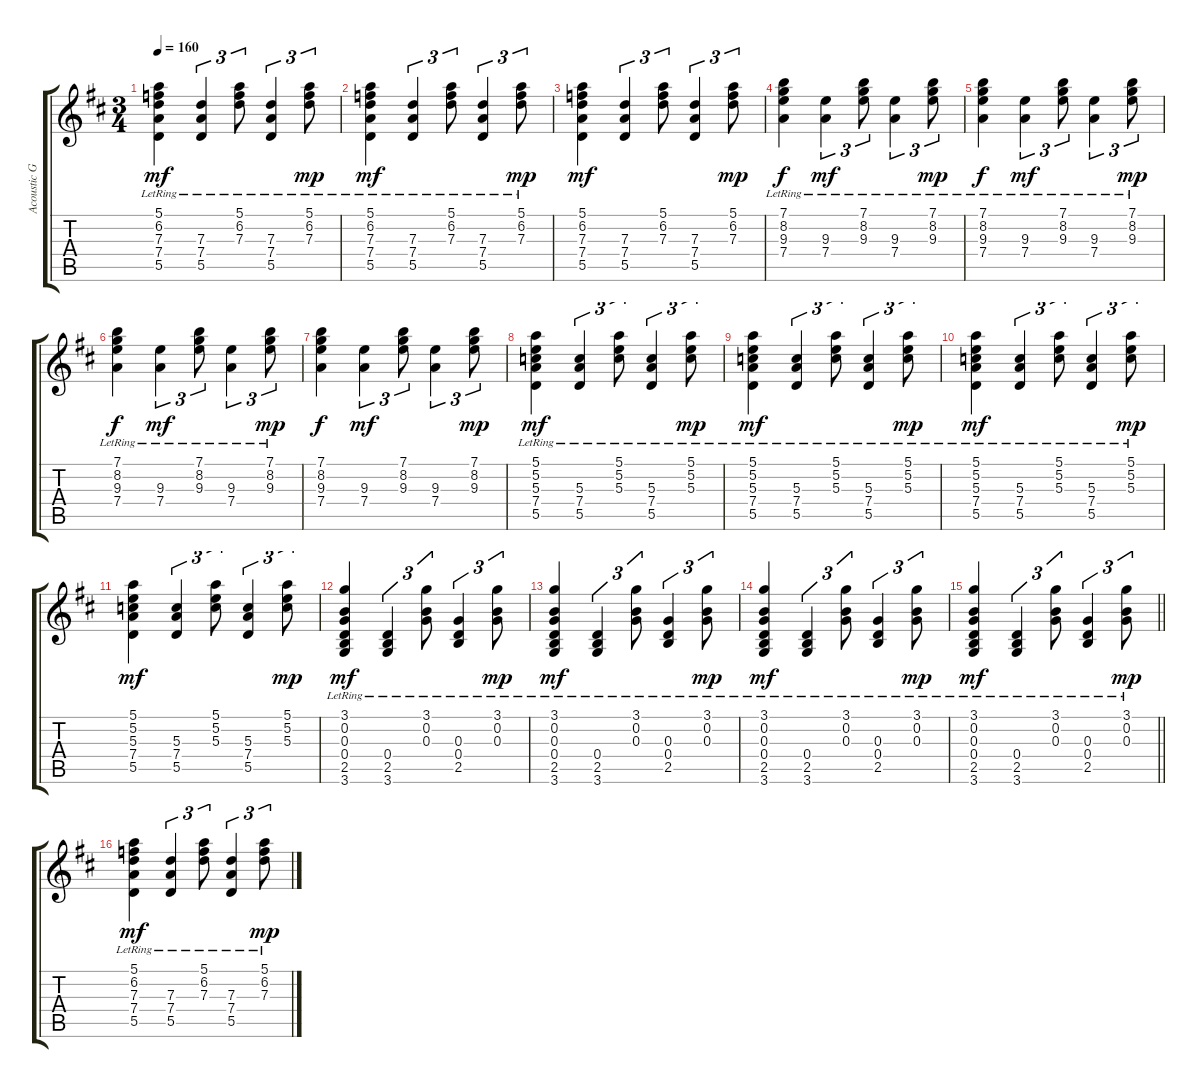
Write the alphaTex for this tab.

\track ("Acoustic Guitar [David Gilmour]" "Acoustic G") {instrument acousticguitarsteel}
\staff {score tabs}
\tuning (E4 B3 G3 D3 A2 E2) {hide}
\ts (3 4)
\tempo 160
\clef g2
\ks d
(5.1{lr} 6.2{lr} 7.3{lr} 7.4{lr} 5.5{lr}).4{dy mf} (7.3{lr} 7.4{lr} 5.5{lr}).4{tu (3 2)} (5.1{lr} 6.2{lr} 7.3{lr}).8{tu (3 2)} (7.3{lr} 7.4{lr} 5.5{lr}).4{tu (3 2)} (5.1{lr} 6.2{lr} 7.3{lr}).8{tu (3 2) dy mp} |
(5.1{lr} 6.2{lr} 7.3{lr} 7.4{lr} 5.5{lr}).4{dy mf} (7.3{lr} 7.4{lr} 5.5{lr}).4{tu (3 2)} (5.1{lr} 6.2{lr} 7.3{lr}).8{tu (3 2)} (7.3{lr} 7.4{lr} 5.5{lr}).4{tu (3 2)} (5.1{lr} 6.2{lr} 7.3{lr}).8{tu (3 2) dy mp} |
(5.1 6.2 7.3 7.4 5.5).4{dy mf} (7.3 7.4 5.5).4{tu (3 2)} (5.1 6.2 7.3).8{tu (3 2)} (7.3 7.4 5.5).4{tu (3 2)} (5.1 6.2 7.3).8{tu (3 2) dy mp} |
(7.1{lr} 8.2{lr} 9.3{lr} 7.4{lr}).4{dy f} (9.3{lr} 7.4{lr}).4{tu (3 2) dy mf} (7.1{lr} 8.2{lr} 9.3{lr}).8{tu (3 2)} (9.3{lr} 7.4{lr}).4{tu (3 2)} (7.1{lr} 8.2{lr} 9.3{lr}).8{tu (3 2) dy mp} |
(7.1{lr} 8.2{lr} 9.3{lr} 7.4{lr}).4{dy f} (9.3{lr} 7.4{lr}).4{tu (3 2) dy mf} (7.1{lr} 8.2{lr} 9.3{lr}).8{tu (3 2)} (9.3{lr} 7.4{lr}).4{tu (3 2)} (7.1{lr} 8.2{lr} 9.3{lr}).8{tu (3 2) dy mp} |
(7.1{lr} 8.2{lr} 9.3{lr} 7.4{lr}).4{dy f} (9.3{lr} 7.4{lr}).4{tu (3 2) dy mf} (7.1{lr} 8.2{lr} 9.3{lr}).8{tu (3 2)} (9.3{lr} 7.4{lr}).4{tu (3 2)} (7.1{lr} 8.2{lr} 9.3{lr}).8{tu (3 2) dy mp} |
(7.1 8.2 9.3 7.4).4{dy f} (9.3 7.4).4{tu (3 2) dy mf} (7.1 8.2 9.3).8{tu (3 2)} (9.3 7.4).4{tu (3 2)} (7.1 8.2 9.3).8{tu (3 2) dy mp} |
(5.1{lr} 5.2{lr} 5.3{lr} 7.4{lr} 5.5).4{dy mf} (5.3{lr} 7.4{lr} 5.5{lr}).4{tu (3 2)} (5.1{lr} 5.2{lr} 5.3{lr}).8{tu (3 2)} (5.3{lr} 7.4{lr} 5.5{lr}).4{tu (3 2)} (5.1{lr} 5.2{lr} 5.3{lr}).8{tu (3 2) dy mp} |
(5.1{lr} 5.2{lr} 5.3{lr} 7.4{lr} 5.5).4{dy mf} (5.3{lr} 7.4{lr} 5.5{lr}).4{tu (3 2)} (5.1{lr} 5.2{lr} 5.3{lr}).8{tu (3 2)} (5.3{lr} 7.4{lr} 5.5{lr}).4{tu (3 2)} (5.1{lr} 5.2{lr} 5.3{lr}).8{tu (3 2) dy mp} |
(5.1{lr} 5.2{lr} 5.3{lr} 7.4{lr} 5.5).4{dy mf} (5.3{lr} 7.4{lr} 5.5{lr}).4{tu (3 2)} (5.1{lr} 5.2{lr} 5.3{lr}).8{tu (3 2)} (5.3{lr} 7.4{lr} 5.5{lr}).4{tu (3 2)} (5.1{lr} 5.2{lr} 5.3{lr}).8{tu (3 2) dy mp} |
(5.1 5.2 5.3 7.4 5.5).4{dy mf} (5.3 7.4 5.5).4{tu (3 2)} (5.1 5.2 5.3).8{tu (3 2)} (5.3 7.4 5.5).4{tu (3 2)} (5.1 5.2 5.3).8{tu (3 2) dy mp} |
(3.1{lr} 0.2{lr} 0.3{lr} 0.4{lr} 2.5 3.6).4{dy mf} (0.4{lr} 2.5{lr} 3.6).4{tu (3 2)} (3.1{lr} 0.2{lr} 0.3{lr}).8{tu (3 2)} (0.3{lr} 0.4{lr} 2.5{lr}).4{tu (3 2)} (3.1{lr} 0.2{lr} 0.3{lr}).8{tu (3 2) dy mp} |
(3.1{lr} 0.2{lr} 0.3{lr} 0.4{lr} 2.5 3.6).4{dy mf} (0.4{lr} 2.5{lr} 3.6).4{tu (3 2)} (3.1{lr} 0.2{lr} 0.3{lr}).8{tu (3 2)} (0.3{lr} 0.4{lr} 2.5{lr}).4{tu (3 2)} (3.1{lr} 0.2{lr} 0.3{lr}).8{tu (3 2) dy mp} |
(3.1{lr} 0.2{lr} 0.3{lr} 0.4{lr} 2.5 3.6).4{dy mf} (0.4{lr} 2.5{lr} 3.6).4{tu (3 2)} (3.1{lr} 0.2{lr} 0.3{lr}).8{tu (3 2)} (0.3{lr} 0.4{lr} 2.5{lr}).4{tu (3 2)} (3.1{lr} 0.2{lr} 0.3{lr}).8{tu (3 2) dy mp} |
\barLineRight lightlight
(3.1{lr} 0.2{lr} 0.3{lr} 0.4{lr} 2.5 3.6).4{dy mf} (0.4{lr} 2.5{lr} 3.6).4{tu (3 2)} (3.1{lr} 0.2{lr} 0.3{lr}).8{tu (3 2)} (0.3{lr} 0.4{lr} 2.5{lr}).4{tu (3 2)} (3.1{lr} 0.2{lr} 0.3{lr}).8{tu (3 2) dy mp} |
(5.1{lr} 6.2{lr} 7.3{lr} 7.4{lr} 5.5{lr}).4{dy mf} (7.3{lr} 7.4{lr} 5.5{lr}).4{tu (3 2)} (5.1{lr} 6.2{lr} 7.3{lr}).8{tu (3 2)} (7.3{lr} 7.4{lr} 5.5{lr}).4{tu (3 2)} (5.1{lr} 6.2{lr} 7.3{lr}).8{tu (3 2) dy mp}
